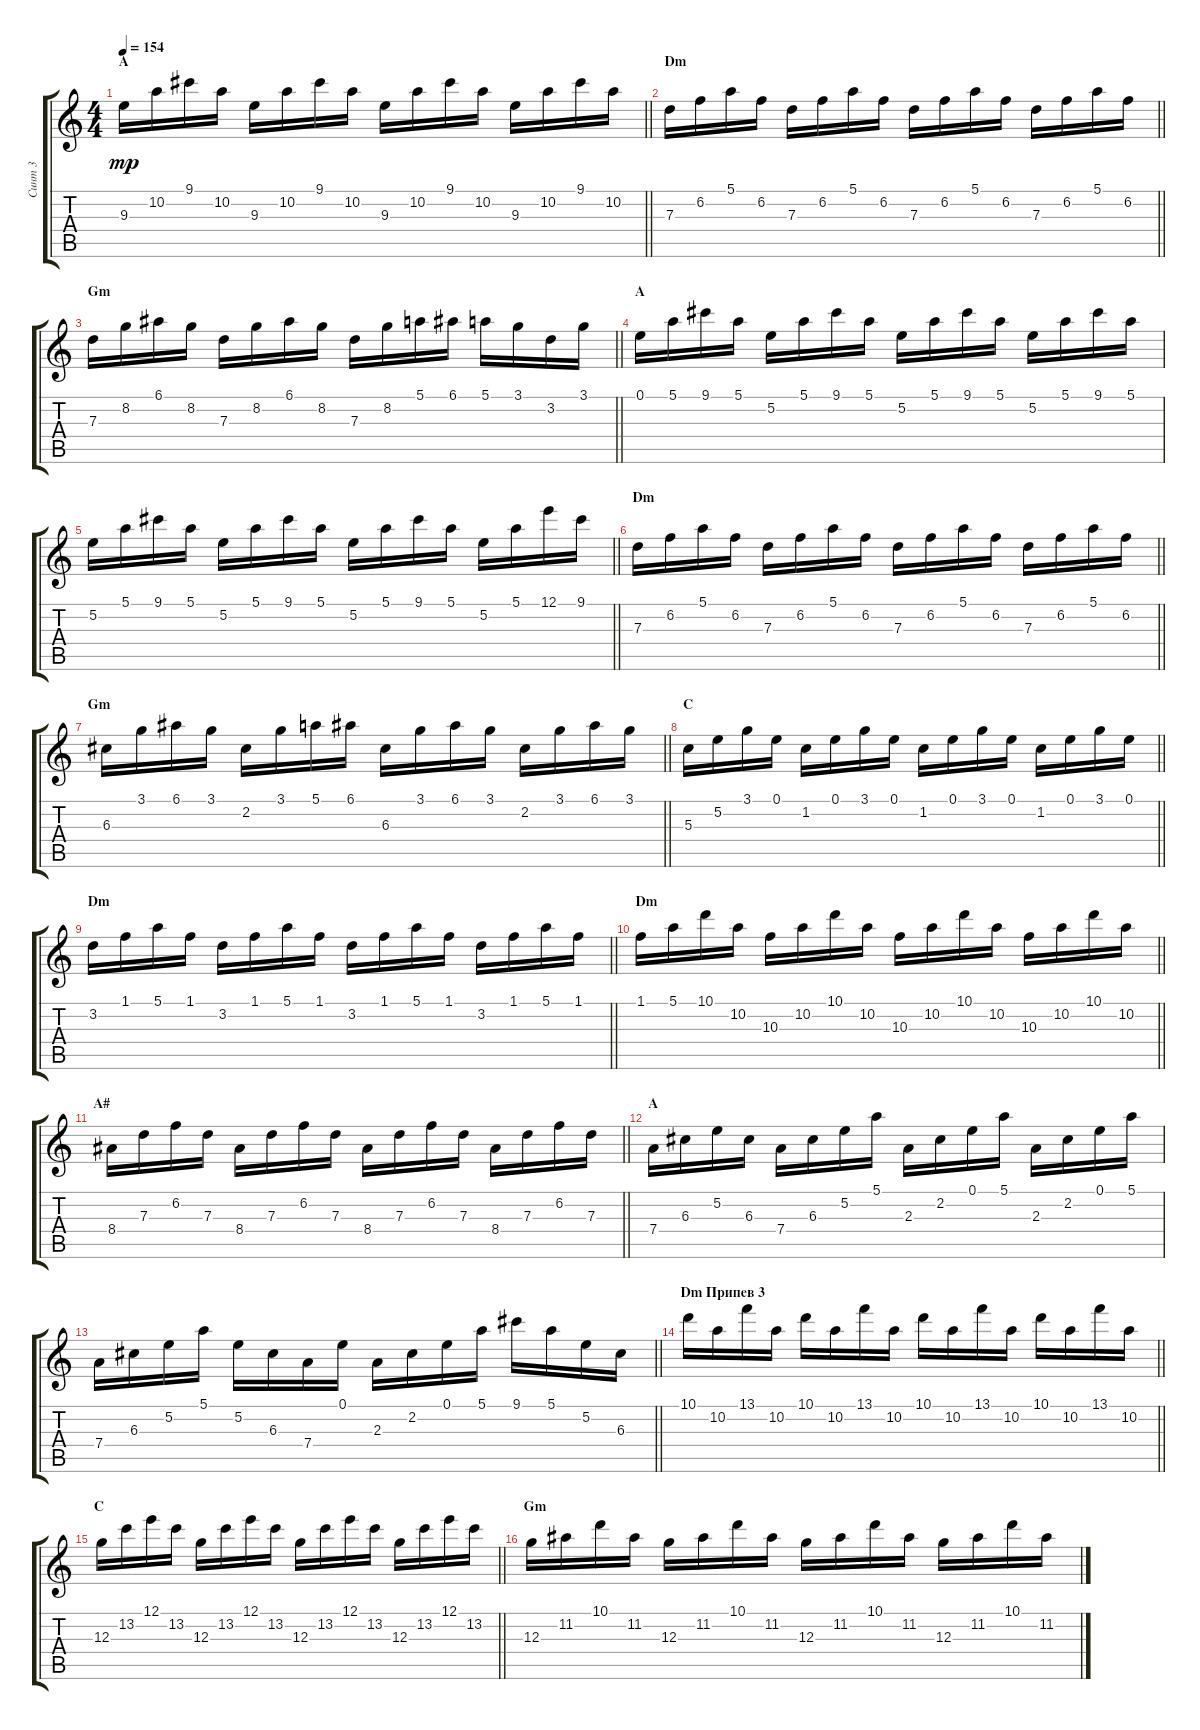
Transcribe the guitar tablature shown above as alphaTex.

\track ("Синт 3" "Синт 3") {instrument lead1square}
\staff {score tabs}
\tuning (E5 B4 G4 D4 A3 E3) {hide}
\ts (4 4)
\section ("" "A")
\tempo 154
\clef g2
\barLineRight lightlight
\ks c
9.3.16{dy mp} 10.2.16 9.1.16 10.2.16 9.3.16 10.2.16 9.1.16 10.2.16 9.3.16 10.2.16 9.1.16 10.2.16 9.3.16 10.2.16 9.1.16 10.2.16 |
\section ("" "Dm")
\barLineRight lightlight
7.3.16 6.2.16 5.1.16 6.2.16 7.3.16 6.2.16 5.1.16 6.2.16 7.3.16 6.2.16 5.1.16 6.2.16 7.3.16 6.2.16 5.1.16 6.2.16 |
\section ("" "Gm")
\barLineRight lightlight
7.3.16 8.2.16 6.1.16 8.2.16 7.3.16 8.2.16 6.1.16 8.2.16 7.3.16 8.2.16 5.1.16 6.1.16 5.1.16 3.1.16 3.2.16 3.1.16 |
\section ("" "A")
0.1.16 5.1.16 9.1.16 5.1.16 5.2.16 5.1.16 9.1.16 5.1.16 5.2.16 5.1.16 9.1.16 5.1.16 5.2.16 5.1.16 9.1.16 5.1.16 |
\barLineRight lightlight
5.2.16 5.1.16 9.1.16 5.1.16 5.2.16 5.1.16 9.1.16 5.1.16 5.2.16 5.1.16 9.1.16 5.1.16 5.2.16 5.1.16 12.1.16 9.1.16 |
\section ("" "Dm")
\barLineRight lightlight
7.3.16 6.2.16 5.1.16 6.2.16 7.3.16 6.2.16 5.1.16 6.2.16 7.3.16 6.2.16 5.1.16 6.2.16 7.3.16 6.2.16 5.1.16 6.2.16 |
\section ("" "Gm")
\barLineRight lightlight
6.3.16 3.1.16 6.1.16 3.1.16 2.2.16 3.1.16 5.1.16 6.1.16 6.3.16 3.1.16 6.1.16 3.1.16 2.2.16 3.1.16 6.1.16 3.1.16 |
\section ("" "C")
\barLineRight lightlight
5.3.16 5.2.16 3.1.16 0.1.16 1.2.16 0.1.16 3.1.16 0.1.16 1.2.16 0.1.16 3.1.16 0.1.16 1.2.16 0.1.16 3.1.16 0.1.16 |
\section ("" "Dm")
\barLineRight lightlight
3.2.16 1.1.16 5.1.16 1.1.16 3.2.16 1.1.16 5.1.16 1.1.16 3.2.16 1.1.16 5.1.16 1.1.16 3.2.16 1.1.16 5.1.16 1.1.16 |
\section ("" "Dm")
\barLineRight lightlight
1.1.16 5.1.16 10.1.16 10.2.16 10.3.16 10.2.16 10.1.16 10.2.16 10.3.16 10.2.16 10.1.16 10.2.16 10.3.16 10.2.16 10.1.16 10.2.16 |
\section ("" "A#")
\barLineRight lightlight
8.4.16 7.3.16 6.2.16 7.3.16 8.4.16 7.3.16 6.2.16 7.3.16 8.4.16 7.3.16 6.2.16 7.3.16 8.4.16 7.3.16 6.2.16 7.3.16 |
\section ("" "A")
7.4.16 6.3.16 5.2.16 6.3.16 7.4.16 6.3.16 5.2.16 5.1.16 2.3.16 2.2.16 0.1.16 5.1.16 2.3.16 2.2.16 0.1.16 5.1.16 |
\barLineRight lightlight
7.4.16 6.3.16 5.2.16 5.1.16 5.2.16 6.3.16 7.4.16 0.1.16 2.3.16 2.2.16 0.1.16 5.1.16 9.1.16 5.1.16 5.2.16 6.3.16 |
\section ("" "Dm Припев 3")
\barLineRight lightlight
10.1.16 10.2.16 13.1.16 10.2.16 10.1.16 10.2.16 13.1.16 10.2.16 10.1.16 10.2.16 13.1.16 10.2.16 10.1.16 10.2.16 13.1.16 10.2.16 |
\section ("" "C")
\barLineRight lightlight
12.3.16 13.2.16 12.1.16 13.2.16 12.3.16 13.2.16 12.1.16 13.2.16 12.3.16 13.2.16 12.1.16 13.2.16 12.3.16 13.2.16 12.1.16 13.2.16 |
\section ("" "Gm")
12.3.16 11.2.16 10.1.16 11.2.16 12.3.16 11.2.16 10.1.16 11.2.16 12.3.16 11.2.16 10.1.16 11.2.16 12.3.16 11.2.16 10.1.16 11.2.16
